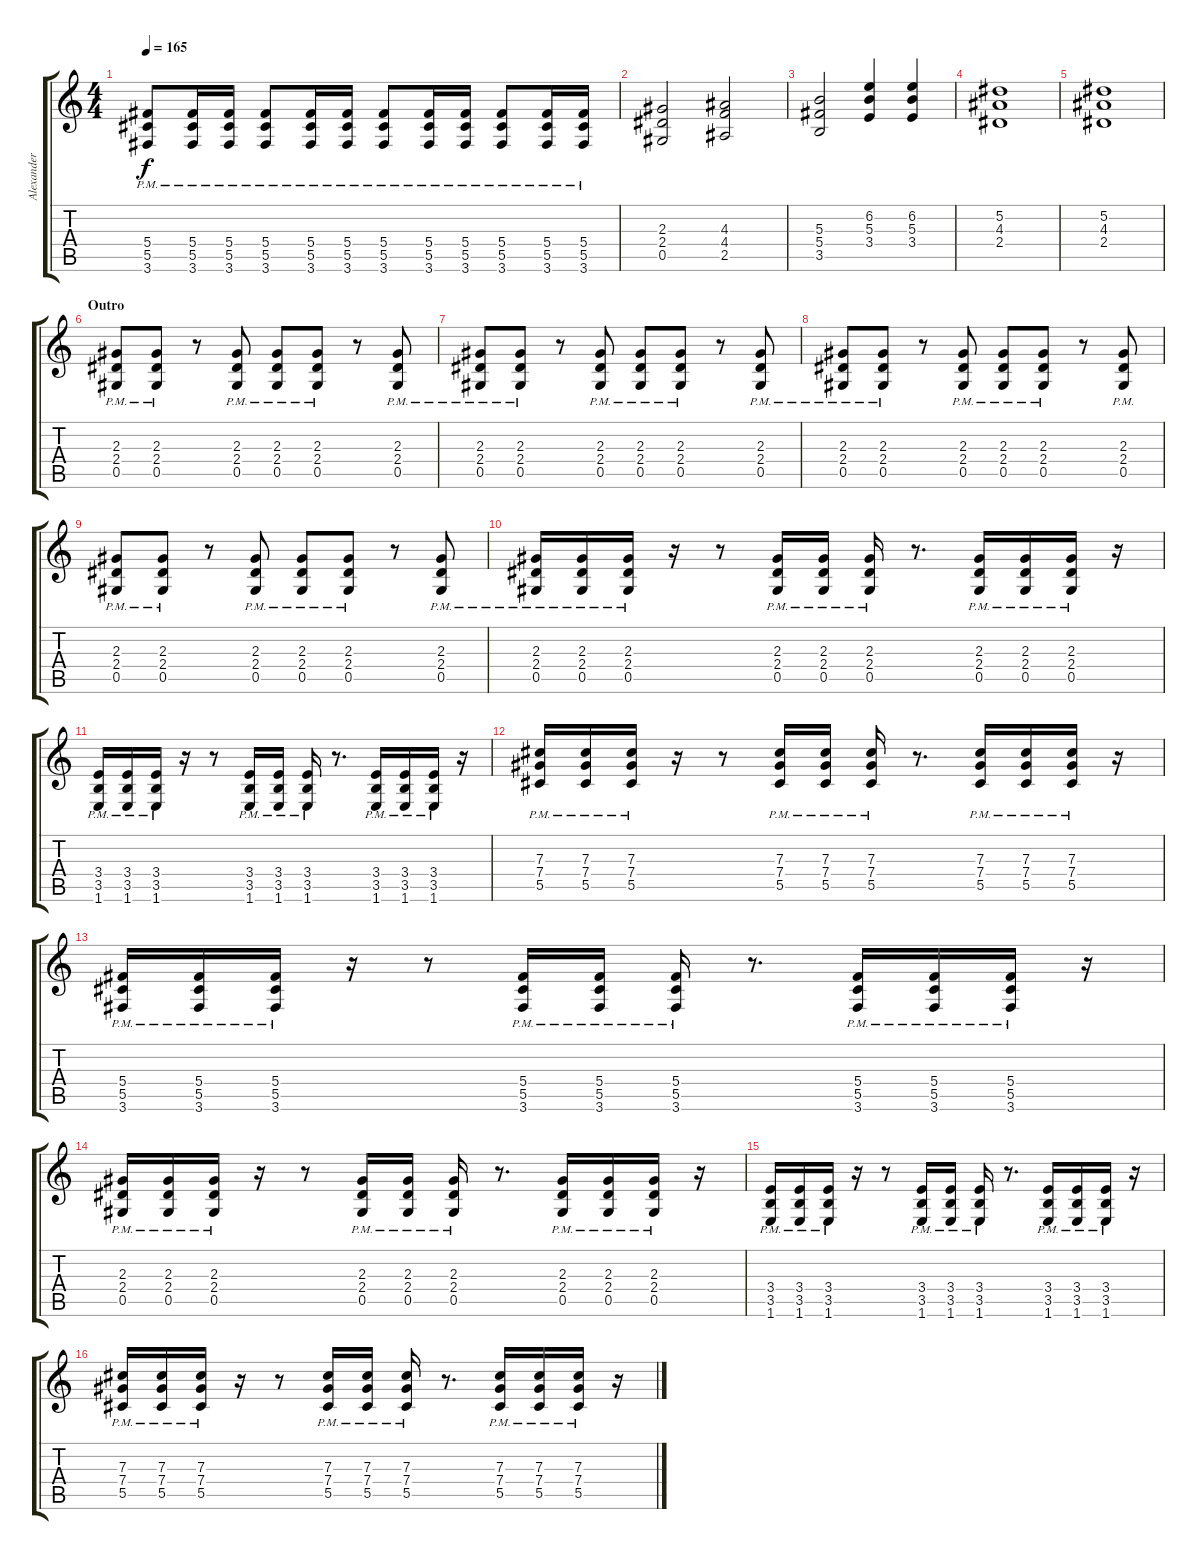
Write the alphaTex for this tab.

\track ("Alexander Kuopalla" "Alexander ") {instrument distortionguitar}
\staff {score tabs}
\tuning (Eb4 Bb3 Gb3 Db3 Ab2 Eb2) {hide}
\ts (4 4)
\tempo 165
\clef g2
\ks c
(5.4{pm} 5.5{pm} 3.6{pm}).8{dy f} (5.4{pm} 5.5{pm} 3.6{pm}).16 (5.4{pm} 5.5{pm} 3.6{pm}).16 (5.4{pm} 5.5{pm} 3.6{pm}).8 (5.4{pm} 5.5{pm} 3.6{pm}).16 (5.4{pm} 5.5{pm} 3.6{pm}).16 (5.4{pm} 5.5{pm} 3.6{pm}).8 (5.4{pm} 5.5{pm} 3.6{pm}).16 (5.4{pm} 5.5{pm} 3.6{pm}).16 (5.4{pm} 5.5{pm} 3.6{pm}).8 (5.4{pm} 5.5{pm} 3.6{pm}).16 (5.4{pm} 5.5{pm} 3.6{pm}).16 |
(2.3 2.4 0.5).2 (4.3 4.4 2.5).2 |
(5.3 5.4 3.5).2 (6.2 5.3 3.4).4 (6.2 5.3 3.4).4 |
(5.2 4.3 2.4).1 |
(5.2 4.3 2.4).1 |
\section ("" "Outro")
(2.3{pm} 2.4{pm} 0.5{pm}).8 (2.3{pm} 2.4{pm} 0.5{pm}).8 r.8 (2.3{pm} 2.4{pm} 0.5{pm}).8 (2.3{pm} 2.4{pm} 0.5{pm}).8 (2.3{pm} 2.4{pm} 0.5{pm}).8 r.8 (2.3{pm} 2.4{pm} 0.5{pm}).8 |
(2.3{pm} 2.4{pm} 0.5{pm}).8 (2.3{pm} 2.4{pm} 0.5{pm}).8 r.8 (2.3{pm} 2.4{pm} 0.5{pm}).8 (2.3{pm} 2.4{pm} 0.5{pm}).8 (2.3{pm} 2.4{pm} 0.5{pm}).8 r.8 (2.3{pm} 2.4{pm} 0.5{pm}).8 |
(2.3{pm} 2.4{pm} 0.5{pm}).8 (2.3{pm} 2.4{pm} 0.5{pm}).8 r.8 (2.3{pm} 2.4{pm} 0.5{pm}).8 (2.3{pm} 2.4{pm} 0.5{pm}).8 (2.3{pm} 2.4{pm} 0.5{pm}).8 r.8 (2.3{pm} 2.4{pm} 0.5{pm}).8 |
(2.3{pm} 2.4{pm} 0.5{pm}).8 (2.3{pm} 2.4{pm} 0.5{pm}).8 r.8 (2.3{pm} 2.4{pm} 0.5{pm}).8 (2.3{pm} 2.4{pm} 0.5{pm}).8 (2.3{pm} 2.4{pm} 0.5{pm}).8 r.8 (2.3{pm} 2.4{pm} 0.5{pm}).8 |
(2.3{pm} 2.4{pm} 0.5{pm}).16 (2.3{pm} 2.4{pm} 0.5{pm}).16 (2.3{pm} 2.4{pm} 0.5{pm}).16 r.16 r.8 (2.3{pm} 2.4{pm} 0.5{pm}).16 (2.3{pm} 2.4{pm} 0.5{pm}).16 (2.3{pm} 2.4{pm} 0.5{pm}).16 r.8{d} (2.3{pm} 2.4{pm} 0.5{pm}).16 (2.3{pm} 2.4{pm} 0.5{pm}).16 (2.3{pm} 2.4{pm} 0.5{pm}).16 r.16 |
(3.4{pm} 3.5{pm} 1.6{pm}).16 (3.4{pm} 3.5{pm} 1.6{pm}).16 (3.4{pm} 3.5{pm} 1.6{pm}).16 r.16 r.8 (3.4{pm} 3.5{pm} 1.6{pm}).16 (3.4{pm} 3.5{pm} 1.6{pm}).16 (3.4{pm} 3.5{pm} 1.6{pm}).16 r.8{d} (3.4{pm} 3.5{pm} 1.6{pm}).16 (3.4{pm} 3.5{pm} 1.6{pm}).16 (3.4{pm} 3.5{pm} 1.6{pm}).16 r.16 |
(7.3{pm} 7.4{pm} 5.5{pm}).16 (7.3{pm} 7.4{pm} 5.5{pm}).16 (7.3{pm} 7.4{pm} 5.5{pm}).16 r.16 r.8 (7.3{pm} 7.4{pm} 5.5{pm}).16 (7.3{pm} 7.4{pm} 5.5{pm}).16 (7.3{pm} 7.4{pm} 5.5{pm}).16 r.8{d} (7.3{pm} 7.4{pm} 5.5{pm}).16 (7.3{pm} 7.4{pm} 5.5{pm}).16 (7.3{pm} 7.4{pm} 5.5{pm}).16 r.16 |
(5.4{pm} 5.5{pm} 3.6{pm}).16 (5.4{pm} 5.5{pm} 3.6{pm}).16 (5.4{pm} 5.5{pm} 3.6{pm}).16 r.16 r.8 (5.4{pm} 5.5{pm} 3.6{pm}).16 (5.4{pm} 5.5{pm} 3.6{pm}).16 (5.4{pm} 5.5{pm} 3.6{pm}).16 r.8{d} (5.4{pm} 5.5{pm} 3.6{pm}).16 (5.4{pm} 5.5{pm} 3.6{pm}).16 (5.4{pm} 5.5{pm} 3.6{pm}).16 r.16 |
(2.3{pm} 2.4{pm} 0.5{pm}).16 (2.3{pm} 2.4{pm} 0.5{pm}).16 (2.3{pm} 2.4{pm} 0.5{pm}).16 r.16 r.8 (2.3{pm} 2.4{pm} 0.5{pm}).16 (2.3{pm} 2.4{pm} 0.5{pm}).16 (2.3{pm} 2.4{pm} 0.5{pm}).16 r.8{d} (2.3{pm} 2.4{pm} 0.5{pm}).16 (2.3{pm} 2.4{pm} 0.5{pm}).16 (2.3{pm} 2.4{pm} 0.5{pm}).16 r.16 |
(3.4{pm} 3.5{pm} 1.6{pm}).16 (3.4{pm} 3.5{pm} 1.6{pm}).16 (3.4{pm} 3.5{pm} 1.6{pm}).16 r.16 r.8 (3.4{pm} 3.5{pm} 1.6{pm}).16 (3.4{pm} 3.5{pm} 1.6{pm}).16 (3.4{pm} 3.5{pm} 1.6{pm}).16 r.8{d} (3.4{pm} 3.5{pm} 1.6{pm}).16 (3.4{pm} 3.5{pm} 1.6{pm}).16 (3.4{pm} 3.5{pm} 1.6{pm}).16 r.16 |
(7.3{pm} 7.4{pm} 5.5{pm}).16 (7.3{pm} 7.4{pm} 5.5{pm}).16 (7.3{pm} 7.4{pm} 5.5{pm}).16 r.16 r.8 (7.3{pm} 7.4{pm} 5.5{pm}).16 (7.3{pm} 7.4{pm} 5.5{pm}).16 (7.3{pm} 7.4{pm} 5.5{pm}).16 r.8{d} (7.3{pm} 7.4{pm} 5.5{pm}).16 (7.3{pm} 7.4{pm} 5.5{pm}).16 (7.3{pm} 7.4{pm} 5.5{pm}).16 r.16
